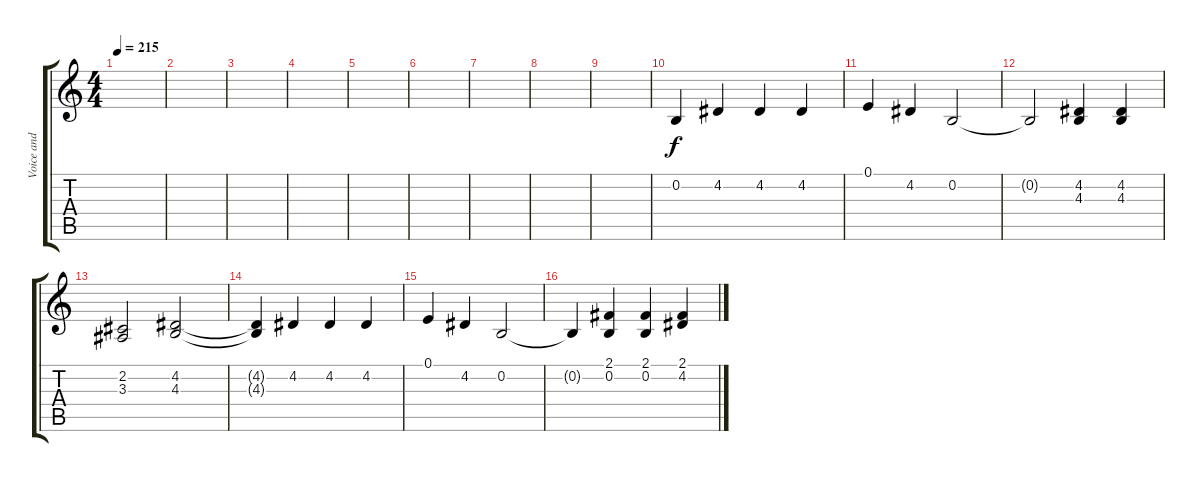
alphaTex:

\track ("Voice and Chorus" "Voice and ") {instrument electricgrandpiano}
\staff {score tabs}
\tuning (E4 B3 G3 D3 A2 E2) {hide}
\ts (4 4)
\tempo 215
\clef g2
\ks c
|
|
|
|
|
|
|
|
|
0.2.4 4.2.4 4.2.4 4.2.4 |
0.1.4 4.2.4 0.2.2 |
0.2{t}.2 (4.2 4.3).4 (4.2 4.3).4 |
(2.2 3.3).2 (4.2 4.3).2 |
(4.2{t} 4.3{t}).4 4.2.4 4.2.4 4.2.4 |
0.1.4 4.2.4 0.2.2 |
0.2{t}.4 (2.1 0.2).4 (2.1 0.2).4 (2.1 4.2).4
